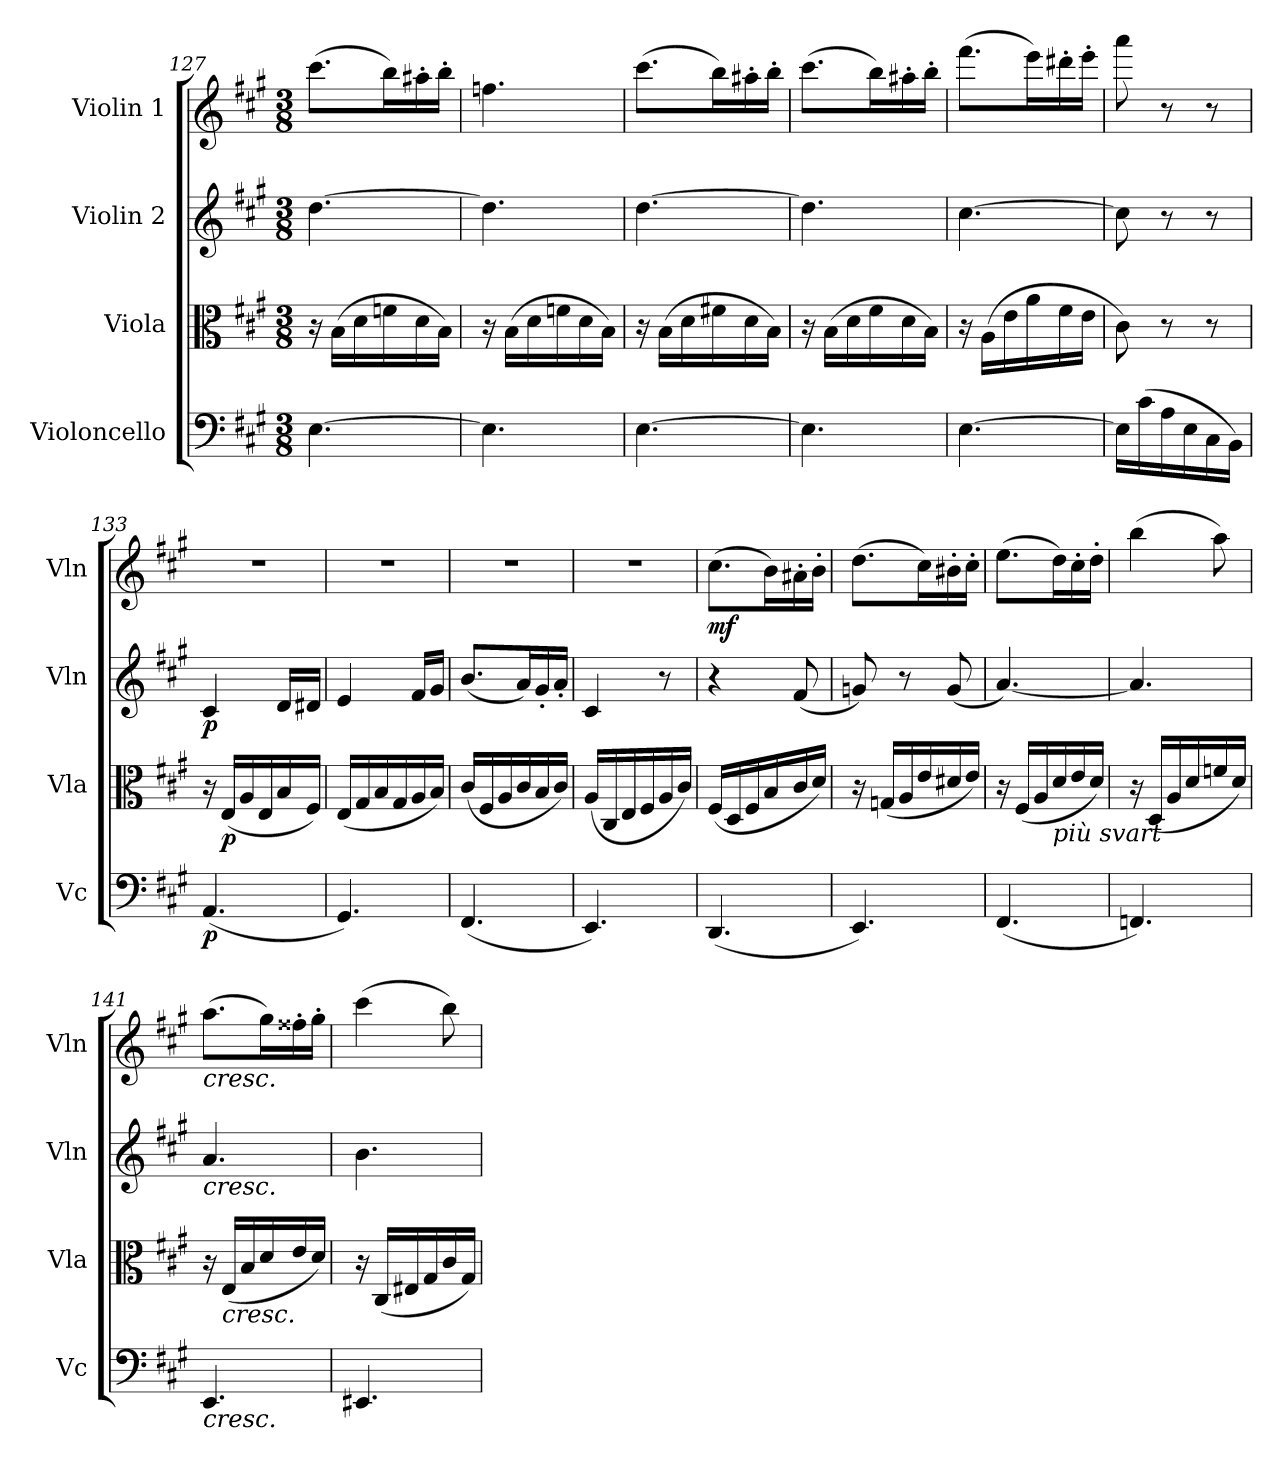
**kern	**dynam	**kern	**dynam	**kern	**dynam	**kern	**dynam
*part4	*part4	*part3	*part3	*part2	*part2	*part1	*part1
*staff4	*staff4	*staff3	*staff3	*staff2	*staff2	*staff1	*staff1
*I"Violoncello	*	*I"Viola	*	*I"Violin 2	*	*I"Violin 1	*
*I'Vc	*	*I'Vla	*	*I'Vln	*	*I'Vln	*
*clefF4	*	*clefC3	*	*clefG2	*	*clefG2	*
*k[f#c#g#]	*	*k[f#c#g#]	*	*k[f#c#g#]	*	*k[f#c#g#]	*
*M3/8	*	*M3/8	*	*M3/8	*	*M3/8	*
=127	=127	=127	=127	=127	=127	=127	=127
[4.E\	.	16r	.	[4.dd\	.	(8.ccc#\L	.
.	.	(16B\LL	.	.	.	.	.
.	.	16d\	.	.	.	.	.
.	.	16fn\	.	.	.	16bb\L)	.
.	.	16d\	.	.	.	16aa#X'\	.
.	.	16B\JJ)	.	.	.	16bb'\JJ	.
=128	=128	=128	=128	=128	=128	=128	=128
4.E\]	.	16r	.	4.dd\]	.	4.ffn\	.
.	.	(16B\LL	.	.	.	.	.
.	.	16d\	.	.	.	.	.
.	.	16fn\	.	.	.	.	.
.	.	16d\	.	.	.	.	.
.	.	16B\JJ)	.	.	.	.	.
=129	=129	=129	=129	=129	=129	=129	=129
[4.E\	.	16r	.	[4.dd\	.	(8.ccc#\L	.
.	.	(16B\LL	.	.	.	.	.
.	.	16d\	.	.	.	.	.
.	.	16f#X\	.	.	.	16bb\L)	.
.	.	16d\	.	.	.	16aa#X'\	.
.	.	16B\JJ)	.	.	.	16bb'\JJ	.
=130	=130	=130	=130	=130	=130	=130	=130
4.E\]	.	16r	.	4.dd\]	.	(8.ccc#\L	.
.	.	(16B\LL	.	.	.	.	.
.	.	16d\	.	.	.	.	.
.	.	16f#\	.	.	.	16bb\L)	.
.	.	16d\	.	.	.	16aa#X'\	.
.	.	16B\JJ)	.	.	.	16bb'\JJ	.
!!LO:LB:g=z
=131	=131	=131	=131	=131	=131	=131	=131
[4.E\	.	16r	.	[4.cc#\	.	(8.fff#\L	.
.	.	(16A\LL	.	.	.	.	.
.	.	16e\	.	.	.	.	.
.	.	16a\	.	.	.	16eee\L)	.
.	.	16f#\	.	.	.	16ddd#X'\	.
.	.	16e\JJ	.	.	.	16eee'\JJ	.
!!LO:PB:g=z
=132	=132	=132	=132	=132	=132	=132	=132
16E\LL]	.	8c#\)	.	8cc#\]	.	8aaa\	.
(16c#\	.	.	.	.	.	.	.
16A\	.	8r	.	8r	.	8r	.
16E\	.	.	.	.	.	.	.
16C#\	.	8r	.	8r	.	8r	.
16BB\JJ)	.	.	.	.	.	.	.
=133	=133	=133	=133	=133	=133	=133	=133
!	!LO:DY:b	!	!	!	!LO:DY:b	!	!
(4.AA/	p	16r	.	4c#/	p	4.r	.
!	!	!	!LO:DY:b	!	!	!	!
.	.	(16E/LL	p	.	.	.	.
.	.	16A/	.	.	.	.	.
.	.	16E/	.	.	.	.	.
.	.	16B/	.	16d/LL	.	.	.
.	.	16F#/JJ)	.	16d#X/JJ	.	.	.
=134	=134	=134	=134	=134	=134	=134	=134
4.GG#/)	.	(16E/LL	.	4e/	.	4.r	.
.	.	16G#/	.	.	.	.	.
.	.	16B/	.	.	.	.	.
.	.	16G#/	.	.	.	.	.
.	.	16A/	.	16f#/LL	.	.	.
.	.	16B/JJ)	.	16g#/JJ	.	.	.
=135	=135	=135	=135	=135	=135	=135	=135
(4.FF#/	.	(16c#/LL	.	(8.b/L	.	4.r	.
.	.	16F#/	.	.	.	.	.
.	.	16A/	.	.	.	.	.
.	.	16c#/	.	16a/L)	.	.	.
.	.	16B/	.	16g#'/	.	.	.
.	.	16c#/JJ)	.	16a'/JJ	.	.	.
=136	=136	=136	=136	=136	=136	=136	=136
4.EE/)	.	(16A/LL	.	4c#/	.	4.r	.
.	.	16C#/	.	.	.	.	.
.	.	16E/	.	.	.	.	.
.	.	16F#/	.	.	.	.	.
.	.	16A/	.	8r	.	.	.
.	.	16c#/JJ)	.	.	.	.	.
=137	=137	=137	=137	=137	=137	=137	=137
!	!	!	!	!	!	!	!LO:DY:b
(4.DD/	.	(16F#/LL	.	4r	.	(8.cc#\L	mf
.	.	16D/	.	.	.	.	.
.	.	16F#/	.	.	.	.	.
.	.	16B/	.	.	.	16b\L)	.
.	.	16c#/	.	(8f#/	.	16a#X'\	.
.	.	16d/JJ)	.	.	.	16b'\JJ	.
!!LO:LB:g=z
=138	=138	=138	=138	=138	=138	=138	=138
4.EE/)	.	16r	.	8gn/)	.	(8.dd\L	.
.	.	(16Gn/LL	.	.	.	.	.
.	.	16A/	.	8r	.	.	.
.	.	16e/	.	.	.	16cc#\L)	.
.	.	16d#X/	.	(8g/	.	16b#X'\	.
.	.	16e/JJ)	.	.	.	16cc#'\JJ	.
!!LO:PB:g=z
=139	=139	=139	=139	=139	=139	=139	=139
(4.FF#/	.	16r	.	[4.a/)	.	(8.ee\L	.
.	.	(16F#/LL	.	.	.	.	.
.	.	16A/	.	.	.	.	.
!	!	!LO:TX:b:i:t=più svart	!	!	!	!	!
.	.	16d/	.	.	.	16dd\L)	.
.	.	16e/	.	.	.	16cc#'\	.
.	.	16d/JJ)	.	.	.	16dd'\JJ	.
=140	=140	=140	=140	=140	=140	=140	=140
4.FFn/)	.	16r	.	4.a/]	.	(4bb\	.
.	.	(16D/LL	.	.	.	.	.
.	.	16A/	.	.	.	.	.
.	.	16d/	.	.	.	.	.
.	.	16fn/	.	.	.	8aa\)	.
.	.	16d/JJ)	.	.	.	.	.
=141	=141	=141	=141	=141	=141	=141	=141
!	!	!	!	!	!	!LO:TX:b:i:t=cresc.	!
!	!	!	!	!LO:TX:b:i:t=cresc.	!	!	!
!LO:TX:b:i:t=cresc.	!	!	!	!	!	!	!
4.EE/	.	16r	.	4.a/	.	(8.aa\L	.
!	!	!LO:TX:b:i:t=cresc.	!	!	!	!	!
.	.	(16E/LL	.	.	.	.	.
.	.	16B/	.	.	.	.	.
.	.	16d/	.	.	.	16gg#\L)	.
.	.	16e/	.	.	.	16ff##X'\	.
.	.	16d/JJ)	.	.	.	16gg#'\JJ	.
=142	=142	=142	=142	=142	=142	=142	=142
4.EE#X/	.	16r	.	4.b\	.	(4ccc#\	.
.	.	(16C#/LL	.	.	.	.	.
.	.	16E#X/	.	.	.	.	.
.	.	16G#/	.	.	.	.	.
.	.	16c#/	.	.	.	8bb\)	.
.	.	16G#/JJ)	.	.	.	.	.
=	=	=	=	=	=	=	=
*-	*-	*-	*-	*-	*-	*-	*-
